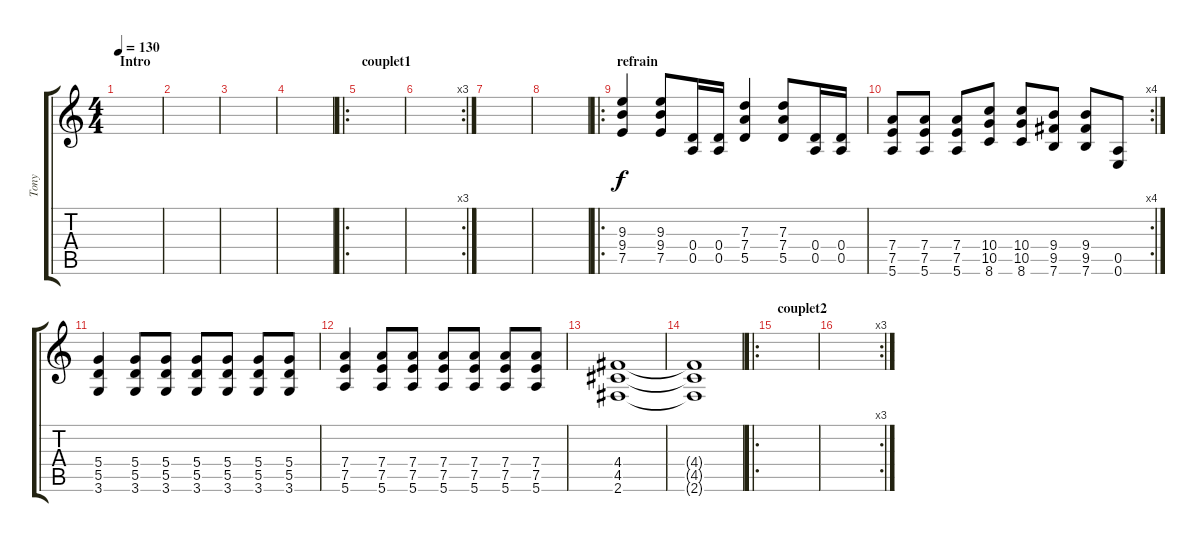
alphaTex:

\track ("Tony" "Tony") {instrument distortionguitar}
\staff {score tabs}
\tuning (E4 B3 G3 D3 A2 E2) {hide}
\ts (4 4)
\section ("" "Intro")
\tempo 130
\clef g2
\ks c
|
|
|
|
\ro
\section ("" "couplet1")
|
\rc 3
|
|
|
\ro
\section ("" "refrain")
(9.3 9.4 7.5).4 (9.3 9.4 7.5).8 (0.4 0.5).16 (0.4 0.5).16 (7.3 7.4 5.5).4 (7.3 7.4 5.5).8 (0.4 0.5).16 (0.4 0.5).16 |
\rc 4
(7.4 7.5 5.6).8 (7.4 7.5 5.6).8 (7.4 7.5 5.6).8 (10.4 10.5 8.6).8 (10.4 10.5 8.6).8 (9.4 9.5 7.6).8 (9.4 9.5 7.6).8 (0.5 0.6).8 |
(5.4 5.5 3.6).4 (5.4 5.5 3.6).8 (5.4 5.5 3.6).8 (5.4 5.5 3.6).8 (5.4 5.5 3.6).8 (5.4 5.5 3.6).8 (5.4 5.5 3.6).8 |
(7.4 7.5 5.6).4 (7.4 7.5 5.6).8 (7.4 7.5 5.6).8 (7.4 7.5 5.6).8 (7.4 7.5 5.6).8 (7.4 7.5 5.6).8 (7.4 7.5 5.6).8 |
(4.4 4.5 2.6).1 |
(4.4{t} 4.5{t} 2.6{t}).1 |
\ro
\section ("" "couplet2")
|
\rc 3
